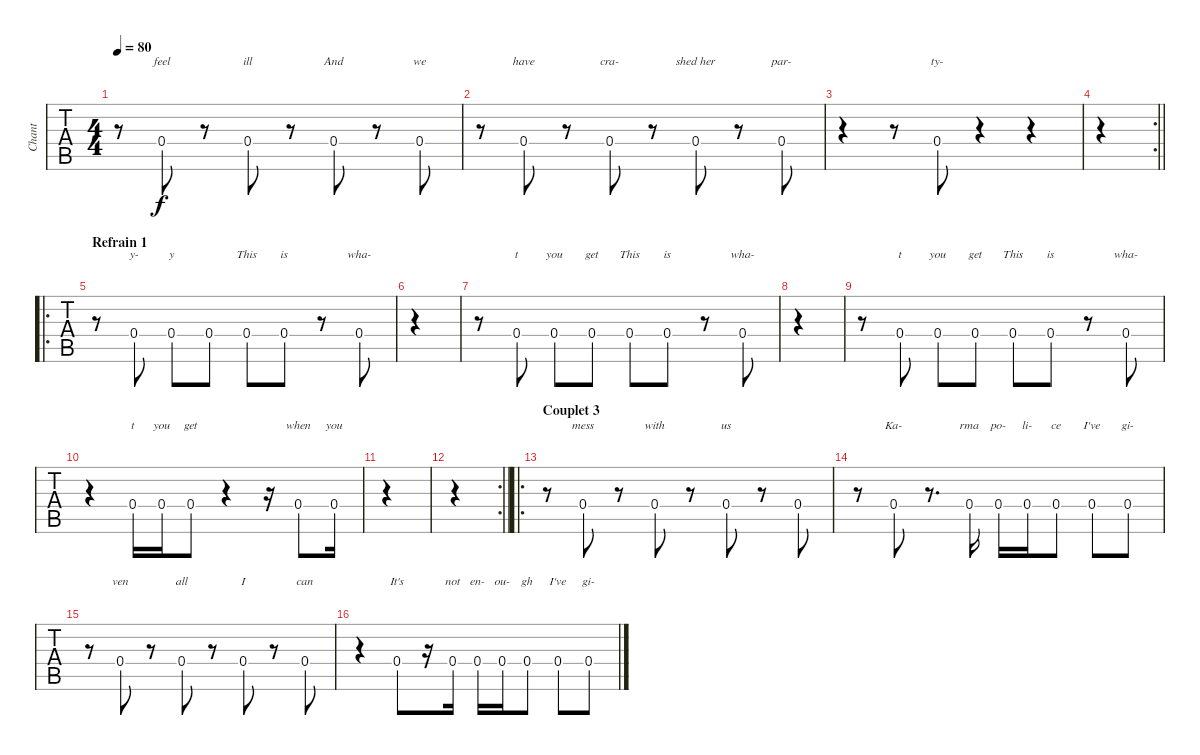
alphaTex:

\track ("Chant" "Chant") {instrument acousticguitarsteel}
\staff {tabs}
\tuning (E4 B3 G3 D3 A2 E2) {hide}
\ts (4 4)
\tempo 80
\clef g2
\ks c
r.8{dy f} 0.4.8{lyrics (0 "feel") lyrics (1 "") lyrics (2 "") lyrics (3 "") lyrics (4 "")} r.8 0.4.8{lyrics (0 "ill") lyrics (1 "") lyrics (2 "") lyrics (3 "") lyrics (4 "")} r.8 0.4.8{lyrics (0 "And") lyrics (1 "") lyrics (2 "") lyrics (3 "") lyrics (4 "")} r.8 0.4.8{lyrics (0 "we") lyrics (1 "") lyrics (2 "") lyrics (3 "") lyrics (4 "")} |
r.8 0.4.8{lyrics (0 "have") lyrics (1 "") lyrics (2 "") lyrics (3 "") lyrics (4 "")} r.8 0.4.8{lyrics (0 "cra-") lyrics (1 "") lyrics (2 "") lyrics (3 "") lyrics (4 "")} r.8 0.4.8{lyrics (0 "shed her") lyrics (1 "") lyrics (2 "") lyrics (3 "") lyrics (4 "")} r.8 0.4.8{lyrics (0 "par-") lyrics (1 "") lyrics (2 "") lyrics (3 "") lyrics (4 "")} |
r.4 r.8 0.4.8{lyrics (0 "ty-") lyrics (1 "") lyrics (2 "") lyrics (3 "") lyrics (4 "")} r.4 r.4 |
\rc 2
\barLineRight lightlight
|
\ro
\section ("" "Refrain 1")
r.8 0.4.8{lyrics (0 "y-") lyrics (1 "") lyrics (2 "") lyrics (3 "") lyrics (4 "")} 0.4.8{lyrics (0 "y") lyrics (1 "") lyrics (2 "") lyrics (3 "") lyrics (4 "")} 0.4.8{lyrics (0 "") lyrics (1 "") lyrics (2 "") lyrics (3 "") lyrics (4 "")} 0.4.8{lyrics (0 "This") lyrics (1 "") lyrics (2 "") lyrics (3 "") lyrics (4 "")} 0.4.8{lyrics (0 "is") lyrics (1 "") lyrics (2 "") lyrics (3 "") lyrics (4 "")} r.8 0.4.8{lyrics (0 "wha-") lyrics (1 "") lyrics (2 "") lyrics (3 "") lyrics (4 "")} |
|
r.8 0.4.8{lyrics (0 "t") lyrics (1 "") lyrics (2 "") lyrics (3 "") lyrics (4 "")} 0.4.8{lyrics (0 "you") lyrics (1 "") lyrics (2 "") lyrics (3 "") lyrics (4 "")} 0.4.8{lyrics (0 "get") lyrics (1 "") lyrics (2 "") lyrics (3 "") lyrics (4 "")} 0.4.8{lyrics (0 "This") lyrics (1 "") lyrics (2 "") lyrics (3 "") lyrics (4 "")} 0.4.8{lyrics (0 "is") lyrics (1 "") lyrics (2 "") lyrics (3 "") lyrics (4 "")} r.8 0.4.8{lyrics (0 "wha-") lyrics (1 "") lyrics (2 "") lyrics (3 "") lyrics (4 "")} |
|
r.8 0.4.8{lyrics (0 "t") lyrics (1 "") lyrics (2 "") lyrics (3 "") lyrics (4 "")} 0.4.8{lyrics (0 "you") lyrics (1 "") lyrics (2 "") lyrics (3 "") lyrics (4 "")} 0.4.8{lyrics (0 "get") lyrics (1 "") lyrics (2 "") lyrics (3 "") lyrics (4 "")} 0.4.8{lyrics (0 "This") lyrics (1 "") lyrics (2 "") lyrics (3 "") lyrics (4 "")} 0.4.8{lyrics (0 "is") lyrics (1 "") lyrics (2 "") lyrics (3 "") lyrics (4 "")} r.8 0.4.8{lyrics (0 "wha-") lyrics (1 "") lyrics (2 "") lyrics (3 "") lyrics (4 "")} |
r.4 0.4.16{lyrics (0 "t") lyrics (1 "") lyrics (2 "") lyrics (3 "") lyrics (4 "")} 0.4.16{lyrics (0 "you") lyrics (1 "") lyrics (2 "") lyrics (3 "") lyrics (4 "")} 0.4.8{lyrics (0 "get") lyrics (1 "") lyrics (2 "") lyrics (3 "") lyrics (4 "")} r.4 r.16 0.4.8{lyrics (0 "when") lyrics (1 "") lyrics (2 "") lyrics (3 "") lyrics (4 "")} 0.4.16{lyrics (0 "you") lyrics (1 "") lyrics (2 "") lyrics (3 "") lyrics (4 "")} |
|
\rc 2
\barLineRight lightlight
|
\ro
\section ("" "Couplet 3")
r.8 0.4.8{lyrics (0 "mess") lyrics (1 "") lyrics (2 "") lyrics (3 "") lyrics (4 "")} r.8 0.4.8{lyrics (0 "with") lyrics (1 "") lyrics (2 "") lyrics (3 "") lyrics (4 "")} r.8 0.4.8{lyrics (0 "us") lyrics (1 "") lyrics (2 "") lyrics (3 "") lyrics (4 "")} r.8 0.4.8{lyrics (0 "") lyrics (1 "") lyrics (2 "") lyrics (3 "") lyrics (4 "")} |
r.8 0.4.8{lyrics (0 "Ka-") lyrics (1 "") lyrics (2 "") lyrics (3 "") lyrics (4 "")} r.8{d} 0.4.16{lyrics (0 "rma") lyrics (1 "") lyrics (2 "") lyrics (3 "") lyrics (4 "")} 0.4.16{lyrics (0 "po-") lyrics (1 "") lyrics (2 "") lyrics (3 "") lyrics (4 "")} 0.4.16{lyrics (0 "li-") lyrics (1 "") lyrics (2 "") lyrics (3 "") lyrics (4 "")} 0.4.8{lyrics (0 "ce") lyrics (1 "") lyrics (2 "") lyrics (3 "") lyrics (4 "")} 0.4.8{lyrics (0 "I've") lyrics (1 "") lyrics (2 "") lyrics (3 "") lyrics (4 "")} 0.4.8{lyrics (0 "gi-") lyrics (1 "") lyrics (2 "") lyrics (3 "") lyrics (4 "")} |
r.8 0.4.8{lyrics (0 "ven") lyrics (1 "") lyrics (2 "") lyrics (3 "") lyrics (4 "")} r.8 0.4.8{lyrics (0 "all") lyrics (1 "") lyrics (2 "") lyrics (3 "") lyrics (4 "")} r.8 0.4.8{lyrics (0 "I") lyrics (1 "") lyrics (2 "") lyrics (3 "") lyrics (4 "")} r.8 0.4.8{lyrics (0 "can") lyrics (1 "") lyrics (2 "") lyrics (3 "") lyrics (4 "")} |
r.4 0.4.8{lyrics (0 "It's") lyrics (1 "") lyrics (2 "") lyrics (3 "") lyrics (4 "")} r.16 0.4.16{lyrics (0 "not") lyrics (1 "") lyrics (2 "") lyrics (3 "") lyrics (4 "")} 0.4.16{lyrics (0 "en-") lyrics (1 "") lyrics (2 "") lyrics (3 "") lyrics (4 "")} 0.4.16{lyrics (0 "ou-") lyrics (1 "") lyrics (2 "") lyrics (3 "") lyrics (4 "")} 0.4.8{lyrics (0 "gh") lyrics (1 "") lyrics (2 "") lyrics (3 "") lyrics (4 "")} 0.4.8{lyrics (0 "I've") lyrics (1 "") lyrics (2 "") lyrics (3 "") lyrics (4 "")} 0.4.8{lyrics (0 "gi-") lyrics (1 "") lyrics (2 "") lyrics (3 "") lyrics (4 "")}
